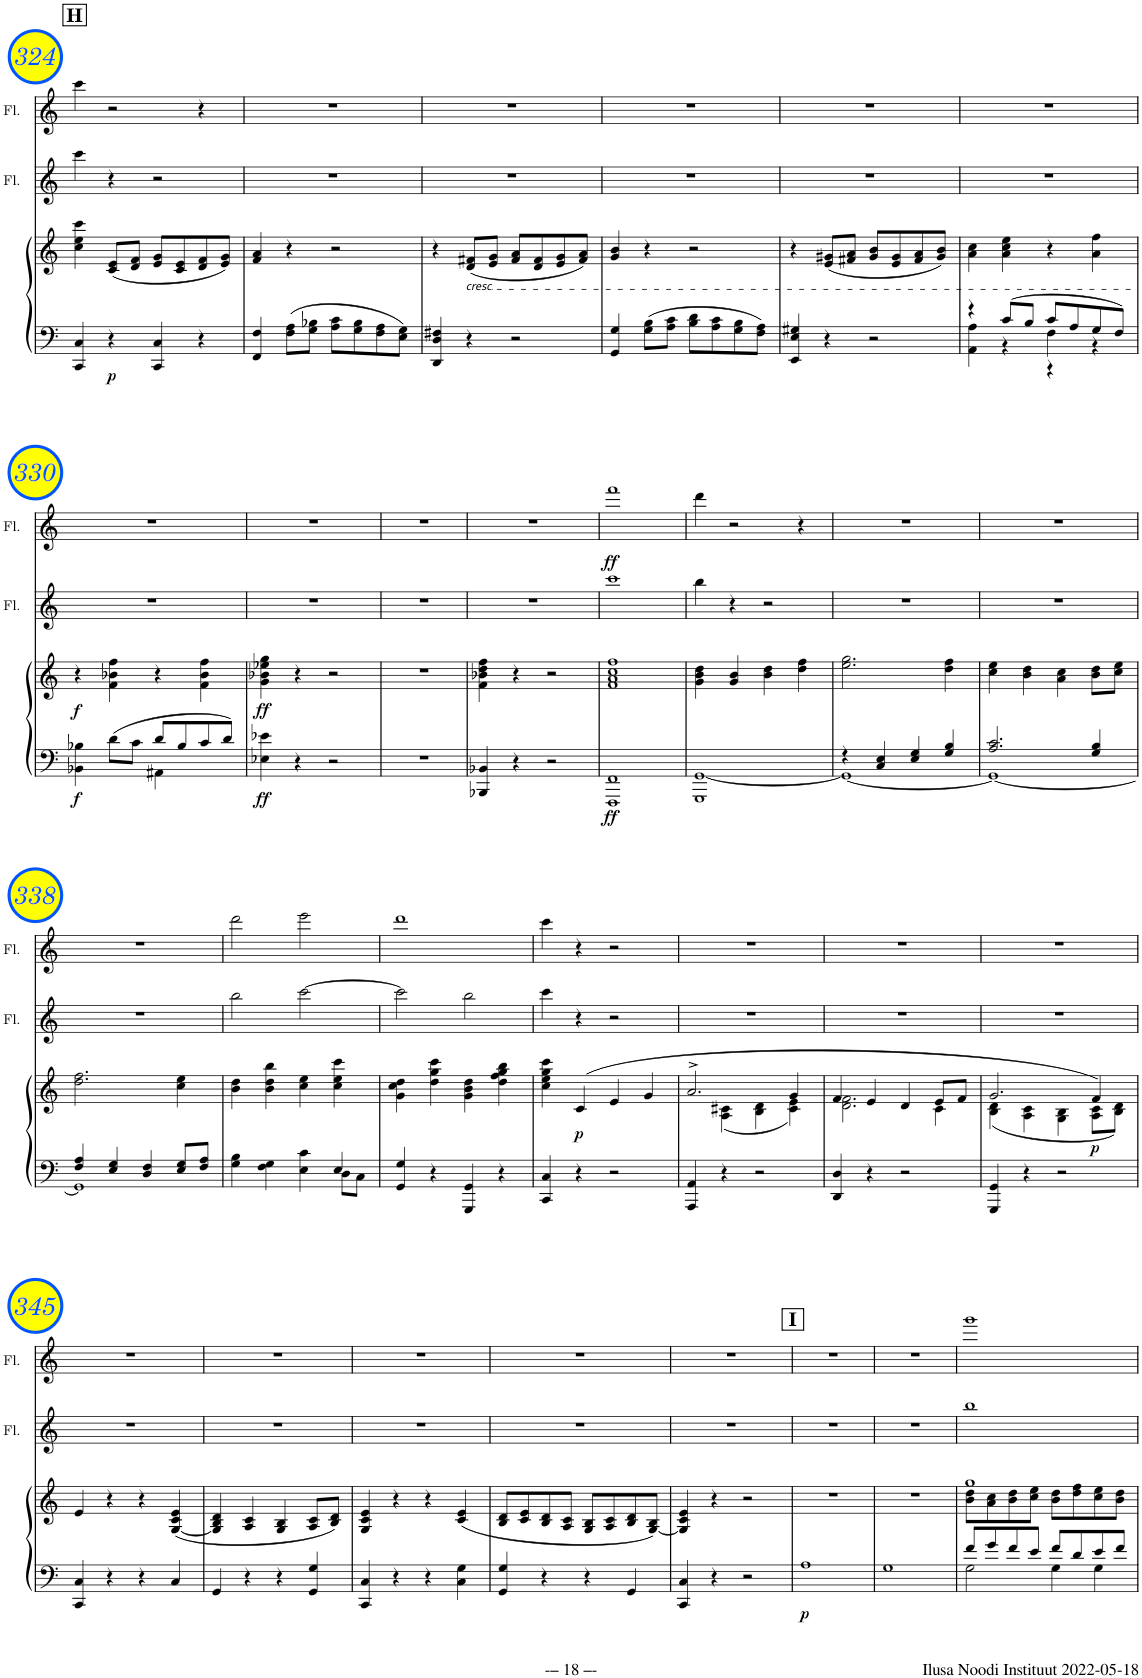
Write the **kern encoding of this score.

**kern	**kern	**dynam	**kern	**kern	**dynam
*part3	*part3	*part3	*part2	*part1	*part1
*staff4	*staff3	*staff3/4	*staff2	*staff1	*staff1
*I"Piano	*	*	*I"Flute	*I"Flute	*
*I'Pno	*	*	*I'Fl.	*I'Fl.	*
!!LO:PB:g=z
*clefF4	*clefG2	*	*clefG2	*clefG2	*
*k[]	*k[]	*	*k[]	*k[]	*
*M4/4	*M4/4	*	*M4/4	*M4/4	*
*met(c)	*met(c)	*	*met(c)	*met(c)	*
!!LO:REH:place=s1:a:B:cj:fs=14:t=H
=324	=324	=324	=324	=324	=324
4CC/ 4C/	4cc\ 4ee\ 4ccc\	.	4ccc\	4ccc\	.
!	!	!LO:DY:b=2	!	!	!
4r	(8c/ 8e/L	p	4r	2r	.
.	8d/ 8f/J	.	.	.	.
4CC/ 4C/	8e/ 8g/L	.	2r	.	.
.	8c/ 8e/	.	.	.	.
4r	8d/ 8f/	.	.	4r	.
.	8e/ 8g/J)	.	.	.	.
=325	=325	=325	=325	=325	=325
4FF/ 4F/	4f/ 4a/	.	1r	1r	.
8F\ 8A\L	4r	.	.	.	.
8G\ 8B-X\J	.	.	.	.	.
8A\ 8c\L	2r	.	.	.	.
8G\ 8B-\	.	.	.	.	.
8F\ 8A\	.	.	.	.	.
8E\ 8G\J	.	.	.	.	.
=326	=326	=326	=326	=326	=326
4DD/ 4D/ 4F#X/	4r	.	1r	1r	.
!	!LO:TX:b:i:t=cresc.	!	!	!	!
4r	(8d/ 8f#X/L	.	.	.	.
.	8e/ 8g/J	.	.	.	.
2r	8f#/ 8a/L	.	.	.	.
.	8d/ 8f#/	.	.	.	.
.	8e/ 8g/	.	.	.	.
.	8f#/ 8a/J)	.	.	.	.
=327	=327	=327	=327	=327	=327
4GG/ 4G/	4g/ 4b/	.	1r	1r	.
8G\ 8B\L	4r	.	.	.	.
8A\ 8c\J	.	.	.	.	.
8B\ 8d\L	2r	.	.	.	.
8A\ 8c\	.	.	.	.	.
8G\ 8B\	.	.	.	.	.
8F\ 8A\J	.	.	.	.	.
=328	=328	=328	=328	=328	=328
4EE/ 4E/ 4G#X/	4r	.	1r	1r	.
4r	(8e/ 8g#X/L	.	.	.	.
.	8f#X/ 8a/J	.	.	.	.
2r	8g#/ 8b/L	.	.	.	.
.	8e/ 8g#/	.	.	.	.
.	8f#/ 8a/	.	.	.	.
.	8g#/ 8b/J)	.	.	.	.
=329	=329	=329	=329	=329	=329
*^	*	*	*	*	*
*	*^	*	*	*	*	*
4r	4AA\ 4A\	2ryy	4a\ 4cc\	.	1r	1r	.
8c/L	4r	.	4a\ 4cc\ 4ee\	.	.	.	.
8B/J	.	.	.	.	.	.	.
8c/L	4F\	4r	4r	.	.	.	.
8A/	.	.	.	.	.	.	.
8G/	4r	4ryy	4a\ 4ff\	.	.	.	.
8F/J	.	.	.	.	.	.	.
*	*v	*v	*	*	*	*	*
!!LO:LB:g=z
=330	=330	=330	=330	=330	=330	=330
!	!	!	!LO:DY:b=2	!	!	!
!	!	!	!LO:DY:n=1:b	!	!	!
4BB-X\ 4B-X\	2ryy	4r	f f	1r	1r	.
8d\L	.	4f\ 4b-X\ 4ff\	.	.	.	.
8c\J	.	.	.	.	.	.
8d/L	4AA#X\	4r	.	.	.	.
8B-/	.	.	.	.	.	.
8c/	4ryy	4f\ 4b-\ 4ff\	.	.	.	.
8d/J	.	.	.	.	.	.
*v	*v	*	*	*	*	*
=331	=331	=331	=331	=331	=331
!	!	!LO:DY:b=2	!	!	!
!	!	!LO:DY:n=1:b	!	!	!
4E-X\ 4e-X\	4g\ 4b-X\ 4ee-X\ 4gg\	ff ff	1r	1r	.
4r	4r	.	.	.	.
2r	2r	.	.	.	.
=332	=332	=332	=332	=332	=332
1r	1r	.	1r	1r	.
=333	=333	=333	=333	=333	=333
4BBB-X/ 4BB-X/	4f\ 4b-X\ 4dd\ 4ff\	.	1r	1r	.
4r	4r	.	.	.	.
2r	2r	.	.	.	.
=334	=334	=334	=334	=334	=334
!	!	!LO:DY:b=2	!	!	!LO:DY:b
1FFF 1FF	1f 1a 1cc 1ff	ff	1ccc	1fff	ff
=335	=335	=335	=335	=335	=335
1GGG [<1GG	4g\ 4b\ 4dd\	.	4bb\	4ddd\	.
.	4g/ 4b/	.	4r	2r	.
.	4b\ 4dd\	.	2r	.	.
.	4dd\ 4ff\	.	.	4r	.
=336	=336	=336	=336	=336	=336
*^	*	*	*	*	*
4r	1GG_	2.ee\ 2.gg\	.	1r	1r	.
4C/ 4E/	.	.	.	.	.	.
4E/ 4G/	.	.	.	.	.	.
4G/ 4B/	.	4dd\ 4ff\	.	.	.	.
=337	=337	=337	=337	=337	=337	=337
2.A/ 2.c/	1GG_	4cc\ 4ee\	.	1r	1r	.
.	.	4b\ 4dd\	.	.	.	.
.	.	4a\ 4cc\	.	.	.	.
4G/ 4B/	.	8b\ 8dd\L	.	.	.	.
.	.	8cc\ 8ee\J	.	.	.	.
!!LO:LB:g=z
=338	=338	=338	=338	=338	=338	=338
4F/ 4A/	1GG]	2.dd\ 2.ff\	.	1r	1r	.
4E/ 4G/	.	.	.	.	.	.
4D/ 4F/	.	.	.	.	.	.
8E/ 8G/L	.	4cc\ 4ee\	.	.	.	.
8F/ 8A/J	.	.	.	.	.	.
=339	=339	=339	=339	=339	=339	=339
4G\ 4B\	2.ryy	4b\ 4dd\	.	2bb\	2ddd\	.
4F\ 4G\	.	4b\ 4dd\ 4bb\	.	.	.	.
4E\ 4c\	.	4cc\ 4ee\	.	[2ccc\	2eee\	.
4E/	8D\L	4cc\ 4ee\ 4ccc\	.	.	.	.
.	8C\J	.	.	.	.	.
*v	*v	*	*	*	*	*
=340	=340	=340	=340	=340	=340
4GG/ 4G/	4g\ 4cc\ 4dd\	.	2ccc\]	1ddd	.
4r	4dd\ 4gg\ 4ccc\	.	.	.	.
4GGG/ 4GG/	4g\ 4b\ 4dd\	.	2bb\	.	.
4r	4dd\ 4ff\ 4gg\ 4bb\	.	.	.	.
=341	=341	=341	=341	=341	=341
4CC/ 4C/	4cc\ 4ee\ 4gg\ 4ccc\	.	4ccc\	4ccc\	.
!	!	!LO:DY:b	!	!	!
4r	(4c/	p	4r	4r	.
2r	4e/	.	2r	2r	.
.	4g/	.	.	.	.
=342	=342	=342	=342	=342	=342
*	*^	*	*	*	*
4AAA/ 4AA/	2.a^/	4ryy	.	1r	1r	.
4r	.	(4A\ 4c#X\	.	.	.	.
2r	.	4B\ 4d\	.	.	.	.
.	4g/	4c#\ 4e\)	.	.	.	.
=343	=343	=343	=343	=343	=343	=343
4DD/ 4D/	4f/	2.d\ 2.f\	.	1r	1r	.
4r	4e/	.	.	.	.	.
2r	4d/	.	.	.	.	.
.	8e/L	4c\	.	.	.	.
.	8f/J	.	.	.	.	.
=344	=344	=344	=344	=344	=344	=344
4GGG/ 4GG/	2.g/	(4B\ 4d\	.	1r	1r	.
4r	.	4A\ 4c\	.	.	.	.
2r	.	4G\ 4B\	.	.	.	.
!	!	!	!LO:DY:b	!	!	!
.	4f/)	8A\ 8c\L	p	.	.	.
.	.	8B\ 8d\J)	.	.	.	.
*	*v	*v	*	*	*	*
!!LO:LB:g=z
=345	=345	=345	=345	=345	=345
4CC/ 4C/	4e/	.	1r	1r	.
4r	4r	.	.	.	.
4r	4r	.	.	.	.
4C/	([4G/ 4c/ 4e/	.	.	.	.
=346	=346	=346	=346	=346	=346
4GG/	4G/] 4B/ 4d/	.	1r	1r	.
4r	4A/ 4c/	.	.	.	.
4r	4G/ 4B/	.	.	.	.
4GG/ 4G/	8A/ 8c/L	.	.	.	.
.	8B/ 8d/J)	.	.	.	.
=347	=347	=347	=347	=347	=347
4CC/ 4C/	4G/ 4c/ 4e/	.	1r	1r	.
4r	4r	.	.	.	.
4r	4r	.	.	.	.
4C\ 4G\	(<4c/ 4e/	.	.	.	.
=348	=348	=348	=348	=348	=348
4GG/ 4G/	8B/ 8d/L	.	1r	1r	.
.	8c/ 8e/	.	.	.	.
4r	8B/ 8d/	.	.	.	.
.	8A/ 8c/J	.	.	.	.
4r	8G/ 8B/L	.	.	.	.
.	8A/ 8c/	.	.	.	.
4GG/	8B/ 8d/	.	.	.	.
.	[<8G/ 8B/J)	.	.	.	.
=349	=349	=349	=349	=349	=349
4CC/ 4C/	4G/] 4c/ 4e/	.	1r	1r	.
4r	4r	.	.	.	.
2r	2r	.	.	.	.
!!LO:REH:place=s1:a:B:cj:fs=14:t=I
=350	=350	=350	=350	=350	=350
!	!	!LO:DY:b=2	!	!	!
1A	1r	p	1r	1r	.
=351	=351	=351	=351	=351	=351
1G	1r	.	1r	1r	.
=352	=352	=352	=352	=352	=352
*^	*^	*	*	*	*
8f/L	2G\	1gg	8b\ 8dd\L	.	1bb	1ggg	.
8g/	.	.	8a\ 8cc\	.	.	.	.
8f/	.	.	8b\ 8dd\	.	.	.	.
8e/J	.	.	8cc\ 8ee\J	.	.	.	.
8f/L	4G\	.	8b\ 8dd\L	.	.	.	.
8d/	.	.	8dd\ 8ff\	.	.	.	.
8e/	4G\	.	8cc\ 8ee\	.	.	.	.
8f/J	.	.	8b\ 8dd\J	.	.	.	.
*v	*v	*	*	*	*	*	*
*	*v	*v	*	*	*	*
=	=	=	=	=	=
*-	*-	*-	*-	*-	*-
